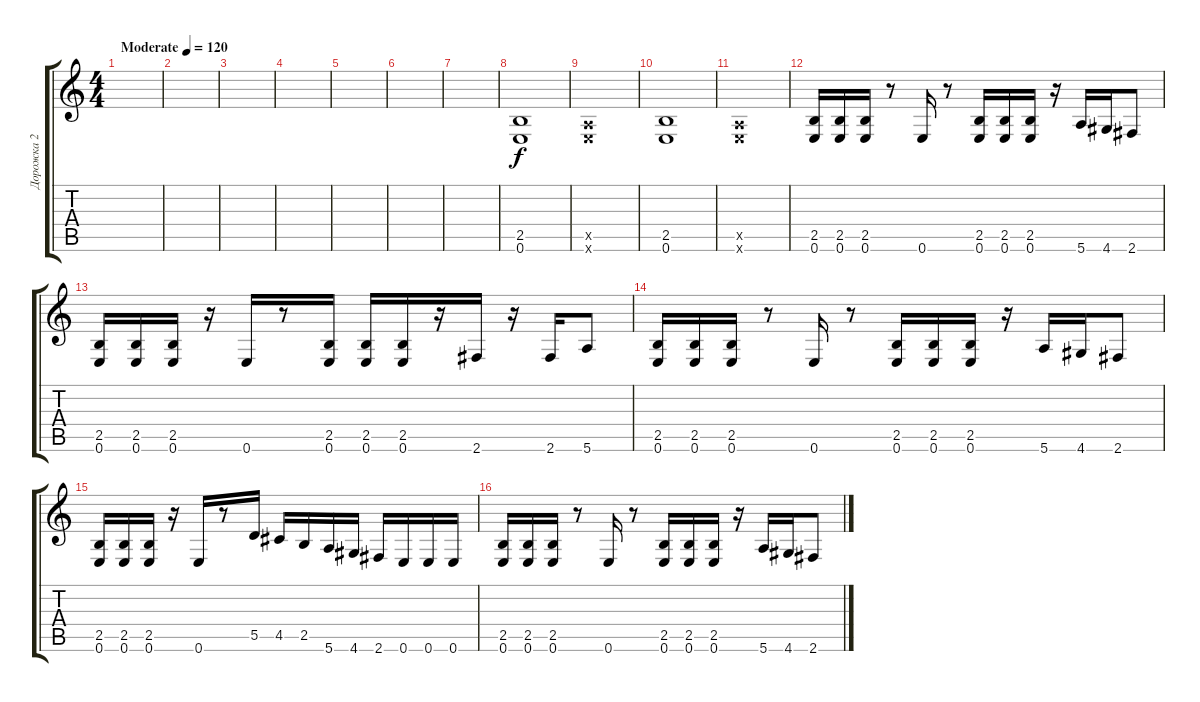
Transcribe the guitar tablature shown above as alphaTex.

\track ("Дорожка 2" "Дорожка 2") {instrument distortionguitar}
\staff {score tabs}
\tuning (E4 B3 G3 D3 A2 E2) {hide}
\ts (4 4)
\tempo (120 "Moderate")
\clef g2
\ks c
|
|
|
|
|
|
|
(2.5 0.6).1 |
(0.5{x} 0.6{x}).1 |
(2.5 0.6).1 |
(0.5{x} 0.6{x}).1 |
(2.5 0.6).16 (2.5 0.6).16 (2.5 0.6).16 r.8 0.6.16 r.8 (2.5 0.6).16 (2.5 0.6).16 (2.5 0.6).16 r.16 5.6.16 4.6.16 2.6.8 |
(2.5 0.6).16 (2.5 0.6).16 (2.5 0.6).16 r.16 0.6.16 r.8 (2.5 0.6).16 (2.5 0.6).16 (2.5 0.6).16 r.16 2.6.16 r.16 2.6.16 5.6.8 |
(2.5 0.6).16 (2.5 0.6).16 (2.5 0.6).16 r.8 0.6.16 r.8 (2.5 0.6).16 (2.5 0.6).16 (2.5 0.6).16 r.16 5.6.16 4.6.16 2.6.8 |
(2.5 0.6).16 (2.5 0.6).16 (2.5 0.6).16 r.16 0.6.16 r.8 5.5.16 4.5.16 2.5.16 5.6.16 4.6.16 2.6.16 0.6.16 0.6.16 0.6.16 |
(2.5 0.6).16 (2.5 0.6).16 (2.5 0.6).16 r.8 0.6.16 r.8 (2.5 0.6).16 (2.5 0.6).16 (2.5 0.6).16 r.16 5.6.16 4.6.16 2.6.8
